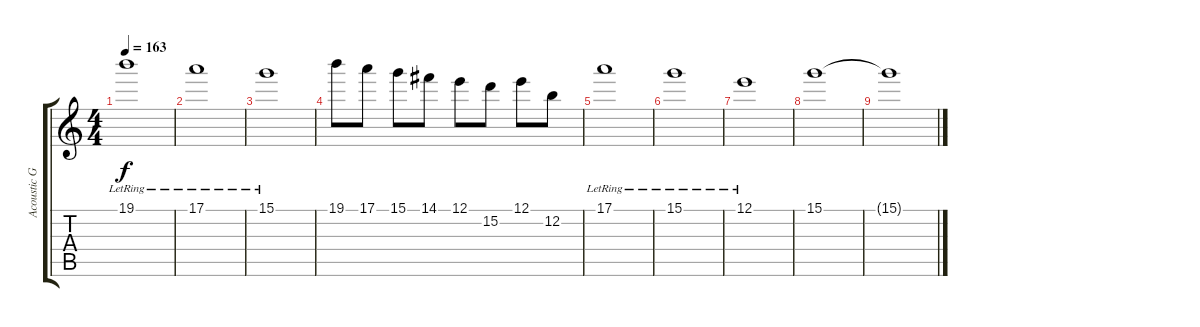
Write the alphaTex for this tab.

\track ("Acoustic Guitar III" "Acoustic G") {instrument acousticguitarnylon}
\staff {score tabs}
\tuning (E4 B3 G3 D3 A2 E2) {hide}
\ts (4 4)
\tempo 163
\clef g2
\ks c
19.1{lr}.1{dy f} |
17.1{lr}.1 |
15.1{lr}.1 |
19.1.8 17.1.8 15.1.8 14.1.8 12.1.8 15.2.8 12.1.8 12.2.8 |
17.1{lr}.1 |
15.1{lr}.1 |
12.1{lr}.1 |
15.1.1 |
15.1{t}.1
